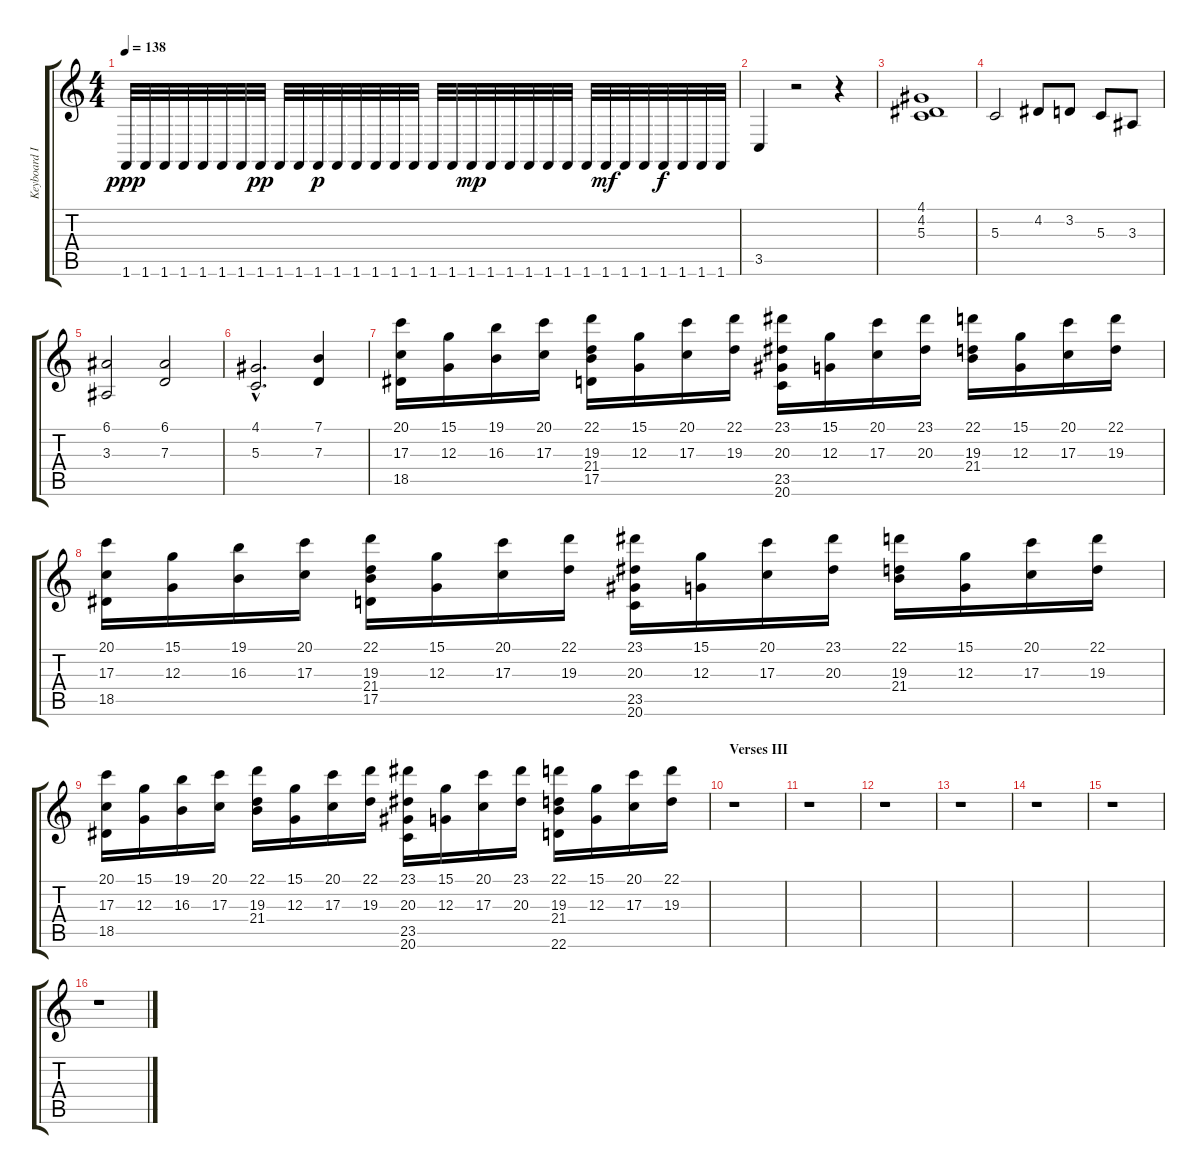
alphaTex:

\track ("Keyboard III" "Keyboard I") {instrument brasssection}
\staff {score tabs}
\tuning (E4 B3 G3 D3 A2 E2) {hide}
\ts (4 4)
\tempo 138
\clef g2
\ks c
1.6.32{dy ppp volume 16 balance 16 instrument timpani} 1.6.32 1.6.32 1.6.32 1.6.32 1.6.32 1.6.32 1.6.32{dy pp} 1.6.32 1.6.32 1.6.32{dy p} 1.6.32 1.6.32 1.6.32 1.6.32 1.6.32 1.6.32 1.6.32 1.6.32{dy mp} 1.6.32 1.6.32 1.6.32 1.6.32 1.6.32 1.6.32 1.6.32{dy mf} 1.6.32 1.6.32 1.6.32{dy f} 1.6.32 1.6.32 1.6.32 |
3.5.4{volume 16 balance 16 instrument timpani} r.2 r.4 |
(4.1 4.2 5.3).1{volume 13 balance 12 instrument brasssection} |
5.3.2 4.2.8 3.2.8 5.3.8 3.3.8 |
(6.1 3.3).2 (6.1 7.3).2 |
(4.1{hac} 5.3{hac}).2{d} (7.1 7.3).4 |
(20.1 17.3 18.5).16 (15.1 12.3).16 (19.1 16.3).16 (20.1 17.3).16 (22.1 19.3 21.4 17.5).16 (15.1 12.3).16 (20.1 17.3).16 (22.1 19.3).16 (23.1 20.3 23.5 20.6).16 (15.1 12.3).16 (20.1 17.3).16 (23.1 20.3).16 (22.1 19.3 21.4).16 (15.1 12.3).16 (20.1 17.3).16 (22.1 19.3).16 |
(20.1 17.3 18.5).16 (15.1 12.3).16 (19.1 16.3).16 (20.1 17.3).16 (22.1 19.3 21.4 17.5).16 (15.1 12.3).16 (20.1 17.3).16 (22.1 19.3).16 (23.1 20.3 23.5 20.6).16 (15.1 12.3).16 (20.1 17.3).16 (23.1 20.3).16 (22.1 19.3 21.4).16 (15.1 12.3).16 (20.1 17.3).16 (22.1 19.3).16 |
(20.1 17.3 18.5).16 (15.1 12.3).16 (19.1 16.3).16 (20.1 17.3).16 (22.1 19.3 21.4).16 (15.1 12.3).16 (20.1 17.3).16 (22.1 19.3).16 (23.1 20.3 23.5 20.6).16 (15.1 12.3).16 (20.1 17.3).16 (23.1 20.3).16 (22.1 19.3 21.4 22.6).16 (15.1 12.3).16 (20.1 17.3).16 (22.1 19.3).16 |
\section ("" "Verses III")
r.1 |
r.1 |
r.1 |
r.1 |
r.1 |
r.1 |
r.1
